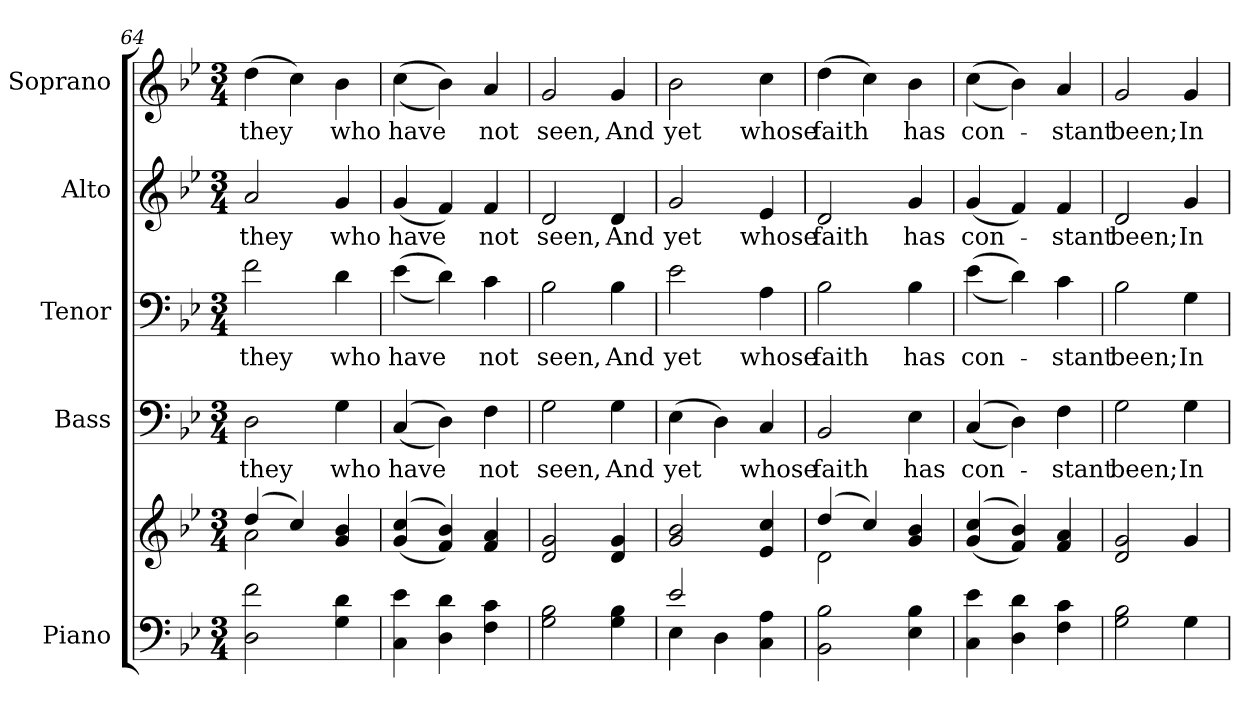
**kern	**kern	**kern	**text	**kern	**text	**kern	**text	**kern	**text
*part5	*part5	*part4	*part4	*part3	*part3	*part2	*part2	*part1	*part1
*staff6	*staff5	*staff4	*staff4	*staff3	*staff3	*staff2	*staff2	*staff1	*staff1
*I"Piano	*	*I"Bass	*	*I"Tenor	*	*I"Alto	*	*I"Soprano	*
*I'Pno.	*	*I'B.	*	*I'T.	*	*I'A.	*	*I'S.	*
!!LO:PB:g=z
*clefF4	*clefG2	*clefF4	*	*clefF4	*	*clefG2	*	*clefG2	*
*k[b-e-]	*k[b-e-]	*k[b-e-]	*	*k[b-e-]	*	*k[b-e-]	*	*k[b-e-]	*
*B-:	*B-:	*B-:	*	*B-:	*	*B-:	*	*B-:	*
*M3/4	*M3/4	*M3/4	*	*M3/4	*	*M3/4	*	*M3/4	*
=64	=64	=64	=64	=64	=64	=64	=64	=64	=64
*	*^	*	*	*	*	*	*	*	*
!	!	!	!	!LO:LY:b:color=#000000	!	!	!	!	!	!
!	!	!	!	!	!	!LO:LY:b:color=#000000	!	!	!	!
!	!	!	!	!	!	!	!	!LO:LY:b:color=#000000	!	!
!	!	!	!	!	!	!	!	!	!	!LO:LY:b:color=#000000
2Di\ 2fi	(4ddi/	2ai\	2Di\	they	2fi\	they	2ai/	they	(4ddi\	they
.	4cci/)	.	.	.	.	.	.	.	4cci\)	.
!	!	!	!	!LO:LY:b:color=#000000	!	!	!	!	!	!
!	!	!	!	!	!	!LO:LY:b:color=#000000	!	!	!	!
!	!	!	!	!	!	!	!	!LO:LY:b:color=#000000	!	!
!	!	!	!	!	!	!	!	!	!	!LO:LY:b:color=#000000
4Gi\ 4di	4gi/ 4b-i	4ryy	4Gi\	who	4di\	who	4gi/	who	4b-i\	who
*	*v	*v	*	*	*	*	*	*	*	*
=65	=65	=65	=65	=65	=65	=65	=65	=65	=65
*	*^	*	*	*	*	*	*	*	*
!	!	!	!	!LO:LY:b:color=#000000	!	!	!	!	!	!
*	*v	*v	*	*	*	*	*	*	*	*
*	*^	*	*	*	*	*	*	*	*
!	!	!	!	!	!	!LO:LY:b:color=#000000	!	!	!	!
*	*v	*v	*	*	*	*	*	*	*	*
*	*^	*	*	*	*	*	*	*	*
!	!	!	!	!	!	!	!	!LO:LY:b:color=#000000	!	!
*	*v	*v	*	*	*	*	*	*	*	*
*	*^	*	*	*	*	*	*	*	*
!	!	!	!	!	!	!	!	!	!	!LO:LY:b:color=#000000
*	*v	*v	*	*	*	*	*	*	*	*
4Ci\ 4e-i	((4gi/ 4cci	((4Ci/	have	((4e-i\	have	(4gi/	have	((4cci\	have
4Di\ 4di	4fi/ 4b-i))	4Di\))	.	4di\))	.	4fi/)	.	4b-i\))	.
!	!	!	!LO:LY:b:color=#000000	!	!	!	!	!	!
!	!	!	!	!	!LO:LY:b:color=#000000	!	!	!	!
!	!	!	!	!	!	!	!LO:LY:b:color=#000000	!	!
!	!	!	!	!	!	!	!	!	!LO:LY:b:color=#000000
4Fi\ 4ci	4fi/ 4ai	4Fi\	not	4ci\	not	4fi/	not	4ai/	not
!!LO:PB:g=z
=66	=66	=66	=66	=66	=66	=66	=66	=66	=66
!	!	!	!LO:LY:b:color=#000000	!	!	!	!	!	!
!	!	!	!	!	!LO:LY:b:color=#000000	!	!	!	!
!	!	!	!	!	!	!	!LO:LY:b:color=#000000	!	!
!	!	!	!	!	!	!	!	!	!LO:LY:b:color=#000000
2Gi\ 2B-i	2di/ 2gi	2Gi\	seen,	2B-i\	seen,	2di/	seen,	2gi/	seen,
!	!	!	!LO:LY:b:color=#000000	!	!	!	!	!	!
!	!	!	!	!	!LO:LY:b:color=#000000	!	!	!	!
!	!	!	!	!	!	!	!LO:LY:b:color=#000000	!	!
!	!	!	!	!	!	!	!	!	!LO:LY:b:color=#000000
4Gi\ 4B-i	4di/ 4gi	4Gi\	And	4B-i\	And	4di/	And	4gi/	And
=67	=67	=67	=67	=67	=67	=67	=67	=67	=67
*^	*	*	*	*	*	*	*	*	*
!	!	!	!	!LO:LY:b:color=#000000	!	!	!	!	!	!
!	!	!	!	!	!	!LO:LY:b:color=#000000	!	!	!	!
!	!	!	!	!	!	!	!	!LO:LY:b:color=#000000	!	!
!	!	!	!	!	!	!	!	!	!	!LO:LY:b:color=#000000
2e-i/	4E-i\	2gi/ 2b-i	(4E-i\	yet	2e-i\	yet	2gi/	yet	2b-i\	yet
.	4Di\	.	4Di\)	.	.	.	.	.	.	.
!	!	!	!	!LO:LY:b:color=#000000	!	!	!	!	!	!
!	!	!	!	!	!	!LO:LY:b:color=#000000	!	!	!	!
!	!	!	!	!	!	!	!	!LO:LY:b:color=#000000	!	!
!	!	!	!	!	!	!	!	!	!	!LO:LY:b:color=#000000
4Ci\ 4Ai	4ryy	4e-i/ 4cci	4Ci/	whose	4Ai\	whose	4e-i/	whose	4cci\	whose
*v	*v	*	*	*	*	*	*	*	*	*
!!LO:PB:g=z
=68	=68	=68	=68	=68	=68	=68	=68	=68	=68
*	*^	*	*	*	*	*	*	*	*
*^	*	*	*	*	*	*	*	*	*	*
!	!	!	!	!	!LO:LY:b:color=#000000	!	!	!	!	!	!
*v	*v	*	*	*	*	*	*	*	*	*	*
*^	*	*	*	*	*	*	*	*	*	*
!	!	!	!	!	!	!	!LO:LY:b:color=#000000	!	!	!	!
*v	*v	*	*	*	*	*	*	*	*	*	*
*^	*	*	*	*	*	*	*	*	*	*
!	!	!	!	!	!	!	!	!	!LO:LY:b:color=#000000	!	!
*v	*v	*	*	*	*	*	*	*	*	*	*
*^	*	*	*	*	*	*	*	*	*	*
!	!	!	!	!	!	!	!	!	!	!	!LO:LY:b:color=#000000
*v	*v	*	*	*	*	*	*	*	*	*	*
2BB-i\ 2B-i	(4ddi/	2di\	2BB-i/	faith	2B-i\	faith	2di/	faith	(4ddi\	faith
.	4cci/)	.	.	.	.	.	.	.	4cci\)	.
!	!	!	!	!LO:LY:b:color=#000000	!	!	!	!	!	!
!	!	!	!	!	!	!LO:LY:b:color=#000000	!	!	!	!
!	!	!	!	!	!	!	!	!LO:LY:b:color=#000000	!	!
!	!	!	!	!	!	!	!	!	!	!LO:LY:b:color=#000000
4E-i\ 4B-i	4gi/ 4b-i	4ryy	4E-i\	has	4B-i\	has	4gi/	has	4b-i\	has
*	*v	*v	*	*	*	*	*	*	*	*
=69	=69	=69	=69	=69	=69	=69	=69	=69	=69
*	*^	*	*	*	*	*	*	*	*
!	!	!	!	!LO:LY:b:color=#000000	!	!	!	!	!	!
*	*v	*v	*	*	*	*	*	*	*	*
*	*^	*	*	*	*	*	*	*	*
!	!	!	!	!	!	!LO:LY:b:color=#000000	!	!	!	!
*	*v	*v	*	*	*	*	*	*	*	*
*	*^	*	*	*	*	*	*	*	*
!	!	!	!	!	!	!	!	!LO:LY:b:color=#000000	!	!
*	*v	*v	*	*	*	*	*	*	*	*
*	*^	*	*	*	*	*	*	*	*
!	!	!	!	!	!	!	!	!	!	!LO:LY:b:color=#000000
*	*v	*v	*	*	*	*	*	*	*	*
4Ci\ 4e-i	((4gi/ 4cci	((4Ci/	con-	((4e-i\	con-	(4gi/	con-	((4cci\	con-
4Di\ 4di	4fi/ 4b-i))	4Di\))	.	4di\))	.	4fi/)	.	4b-i\))	.
!	!	!	!LO:LY:b:color=#000000	!	!	!	!	!	!
!	!	!	!	!	!LO:LY:b:color=#000000	!	!	!	!
!	!	!	!	!	!	!	!LO:LY:b:color=#000000	!	!
!	!	!	!	!	!	!	!	!	!LO:LY:b:color=#000000
4Fi\ 4ci	4fi/ 4ai	4Fi\	-stant	4ci\	-stant	4fi/	-stant	4ai/	-stant
!!LO:PB:g=z
=70	=70	=70	=70	=70	=70	=70	=70	=70	=70
!	!	!	!LO:LY:b:color=#000000	!	!	!	!	!	!
!	!	!	!	!	!LO:LY:b:color=#000000	!	!	!	!
!	!	!	!	!	!	!	!LO:LY:b:color=#000000	!	!
!	!	!	!	!	!	!	!	!	!LO:LY:b:color=#000000
2Gi\ 2B-i	2di/ 2gi	2Gi\	been;	2B-i\	been;	2di/	been;	2gi/	been;
!	!	!	!LO:LY:b:color=#000000	!	!	!	!	!	!
!	!	!	!	!	!LO:LY:b:color=#000000	!	!	!	!
!	!	!	!	!	!	!	!LO:LY:b:color=#000000	!	!
!	!	!	!	!	!	!	!	!	!LO:LY:b:color=#000000
4Gi\	4gi/	4Gi\	In	4Gi\	In	4gi/	In	4gi/	In
=	=	=	=	=	=	=	=	=	=
*-	*-	*-	*-	*-	*-	*-	*-	*-	*-
